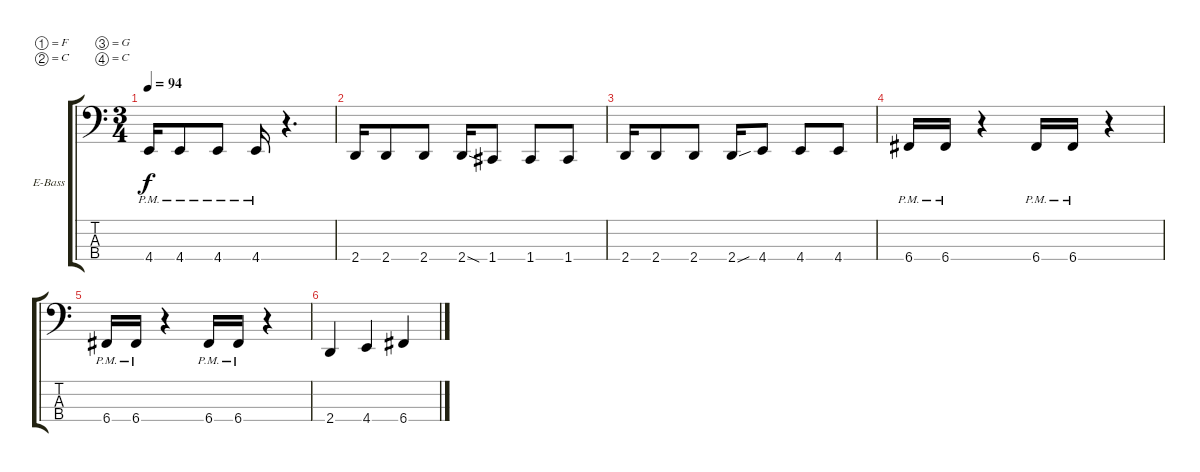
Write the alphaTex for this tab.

\bracketExtendMode groupsimilarinstruments
\firstSystemTrackNameOrientation horizontal
\otherSystemsTrackNameOrientation horizontal
\track ("Electric Bass" "E-Bass") {instrument electricbassfinger}
\staff {score tabs}
\tuning (F2 C2 G1 C1)
\ts (3 4)
\tempo 94
\clef f4
\ks c
4.4{pm}.16{dy f} 4.4{pm}.8 4.4{pm}.8 4.4{pm}.16 r.4{d} |
2.4.16 2.4.8 2.4.8 2.4{sod}.16 1.4.8 1.4.8 1.4.8 |
2.4.16 2.4.8 2.4.8 2.4{sou}.16 4.4.8 4.4.8 4.4.8 |
6.4{pm}.16 6.4{pm}.16 r.4 6.4{pm}.16 6.4{pm}.16 r.4 |
6.4{pm}.16 6.4{pm}.16 r.4 6.4{pm}.16 6.4{pm}.16 r.4 |
2.4.4 4.4.4 6.4.4
